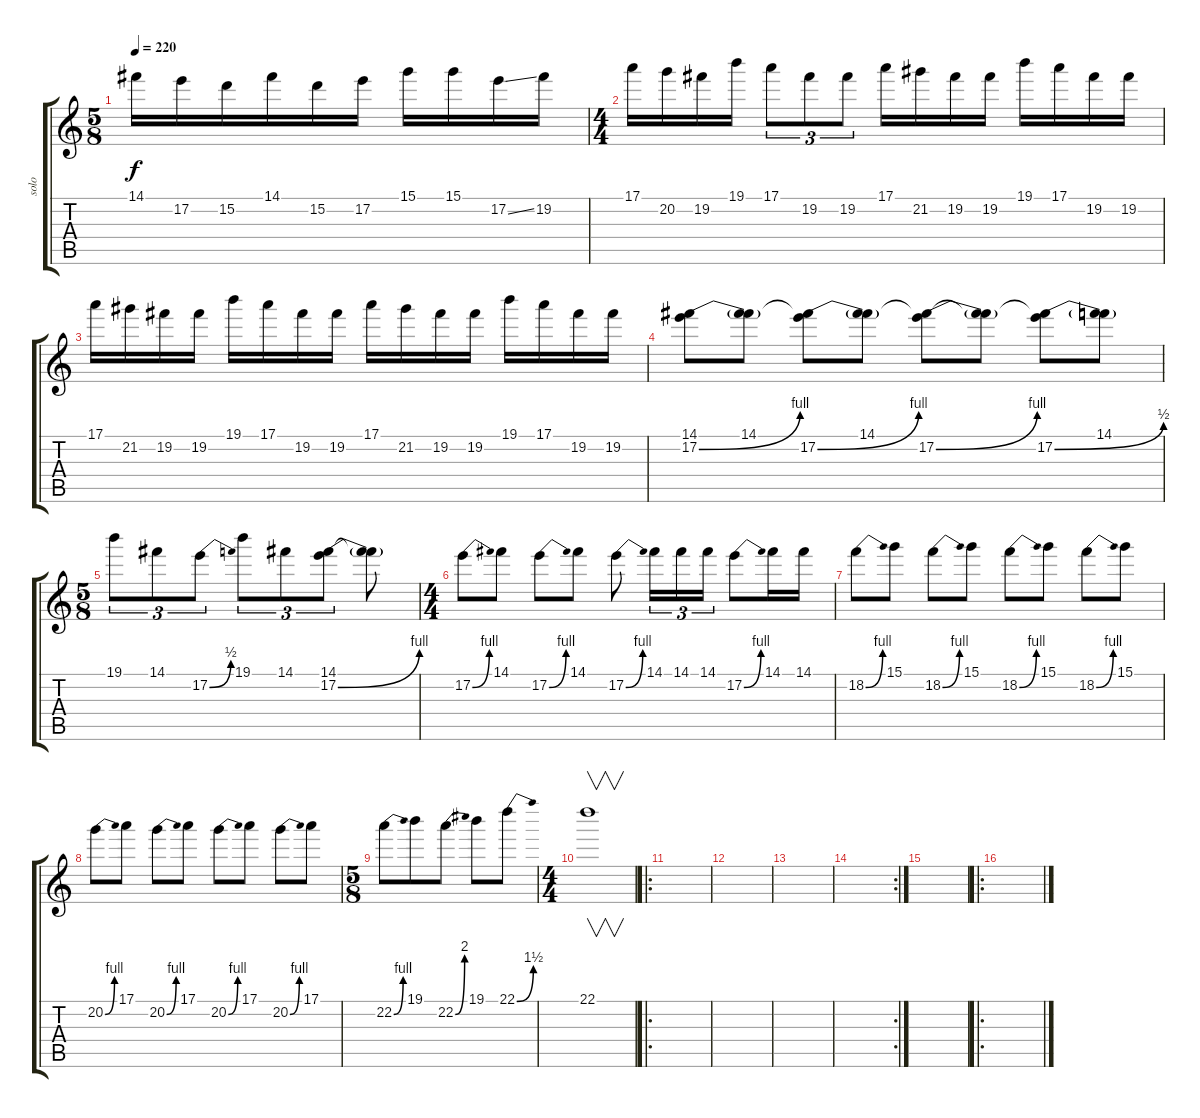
\track ("solo" "solo") {instrument overdrivenguitar}
\staff {score tabs}
\tuning (E4 B3 G3 D3 A2 E2) {hide}
\ts (5 8)
\tempo 220
\clef g2
\ks c
14.1.16{dy f} 17.2.16 15.2.16 14.1.16 15.2.16 17.2.16 15.1.16 15.1.16 17.2{ss}.16 19.2.16 |
\ts (4 4)
17.1.16 20.2.16 19.2.16 19.1.16 17.1.8{tu (3 2)} 19.2.8{tu (3 2)} 19.2.8{tu (3 2)} 17.1.16 21.2.16 19.2.16 19.2.16 19.1.16 17.1.16 19.2.16 19.2.16 |
17.1.16 21.2.16 19.2.16 19.2.16 19.1.16 17.1.16 19.2.16 19.2.16 17.1.16 21.2.16 19.2.16 19.2.16 19.1.16 17.1.16 19.2.16 19.2.16 |
(14.1 17.2{be (bend 0 0 60 4)}).8 (14.1 17.2{t}).8 (14.1{t} 17.2{be (bend 0 0 60 4)}).8 (14.1 17.2{t}).8 (14.1{t} 17.2{be (bend 0 0 60 4)}).8 (14.1{t} 17.2{t}).8 (14.1{t} 17.2{be (bend 0 0 60 2)}).8 (14.1 17.2{t}).8 |
\ts (5 8)
19.1.8{tu (3 2)} 14.1.8{tu (3 2)} 17.2{be (bend 0 0 60 2)}.8{tu (3 2)} 19.1.8{tu (3 2)} 14.1.8{tu (3 2)} (14.1 17.2{be (bend 0 0 60 4)}).8{tu (3 2)} (14.1{t} 17.2{t}).8 |
\ts (4 4)
17.2{be (bend 0 0 60 4)}.8 14.1.8 17.2{be (bend 0 0 60 4)}.8 14.1.8 17.2{be (bend 0 0 60 4)}.8 14.1.16{tu (3 2)} 14.1.16{tu (3 2)} 14.1.16{tu (3 2)} 17.2{be (bend 0 0 60 4)}.8 14.1.16 14.1.16 |
18.2{be (bend 0 0 60 4)}.8 15.1.8 18.2{be (bend 0 0 60 4)}.8 15.1.8 18.2{be (bend 0 0 60 4)}.8 15.1.8 18.2{be (bend 0 0 60 4)}.8 15.1.8 |
20.2{be (bend 0 0 60 4)}.8 17.1.8 20.2{be (bend 0 0 60 4)}.8 17.1.8 20.2{be (bend 0 0 60 4)}.8 17.1.8 20.2{be (bend 0 0 60 4)}.8 17.1.8 |
\ts (5 8)
22.2{be (bend 0 0 60 4)}.8 19.1.8 22.2{be (bend 0 0 60 8)}.8 19.1.8 22.1{be (bend 0 0 60 6)}.8 |
\ts (4 4)
22.1.1{v} |
\ro
|
|
|
\rc 2
|
|
\ro
